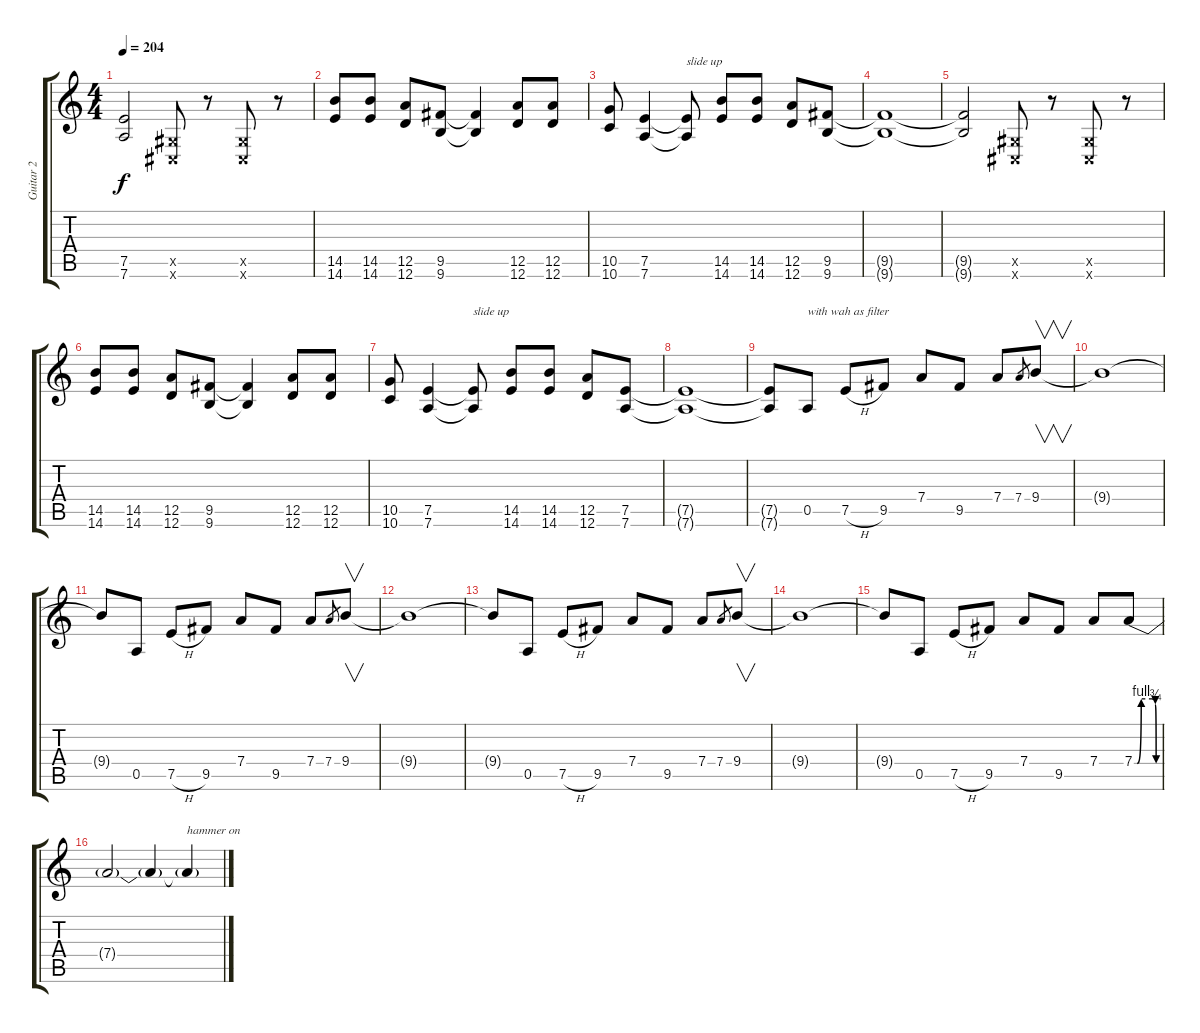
\track ("Guitar 2" "Guitar 2") {instrument overdrivenguitar}
\staff {score tabs}
\tuning (E4 B3 G3 D3 A2 D2) {hide}
\ts (4 4)
\tempo 204
\clef g2
\ks c
(7.5{t} 7.6{t}).2{dy f} (-1.5{x} -1.6{x}).8 r.8 (-1.5{x} -1.6{x}).8 r.8 |
(14.5 14.6).8 (14.5 14.6).8 (12.5 12.6).8 (9.5 9.6).8 (9.5{t} 9.6{t}).4 (12.5 12.6).8 (12.5 12.6).8 |
(10.5 10.6).8 (7.5 7.6).4 (7.5{t} 7.6{t}).8{txt "slide up"} (14.5 14.6).8 (14.5 14.6).8 (12.5 12.6).8 (9.5 9.6).8 |
(9.5{t} 9.6{t}).1 |
(9.5{t} 9.6{t}).2 (-1.5{x} -1.6{x}).8 r.8 (-1.5{x} -1.6{x}).8 r.8 |
(14.5 14.6).8 (14.5 14.6).8 (12.5 12.6).8 (9.5 9.6).8 (9.5{t} 9.6{t}).4 (12.5 12.6).8 (12.5 12.6).8 |
(10.5 10.6).8 (7.5 7.6).4 (7.5{t} 7.6{t}).8{txt "slide up"} (14.5 14.6).8 (14.5 14.6).8 (12.5 12.6).8 (7.5 7.6).8 |
(7.5{t} 7.6{t}).1 |
(7.5{t} 7.6{t}).8 0.5.8{txt "with wah as filter"} 7.5{h}.8 9.5.8 7.4.8 9.5.8 7.4.8 7.4.8{gr} 9.4.8{v} |
9.4{t}.1 |
9.4{t}.8 0.5.8 7.5{h}.8 9.5.8 7.4.8 9.5.8 7.4.8 7.4.8{gr} 9.4.8{v} |
9.4{t}.1 |
9.4{t}.8 0.5.8 7.5{h}.8 9.5.8 7.4.8 9.5.8 7.4.8 7.4.8{gr} 9.4.8{v} |
9.4{t}.1 |
9.4{t}.8 0.5.8 7.5{h}.8 9.5.8 7.4.8 9.5.8 7.4.8 7.4{be (custom 0 0 7 0 17 4 45 4 52 3 54 0 60 0)}.8 |
7.4{t}.2 7.4{t}.4 7.4{t}.4{txt "hammer on"}
